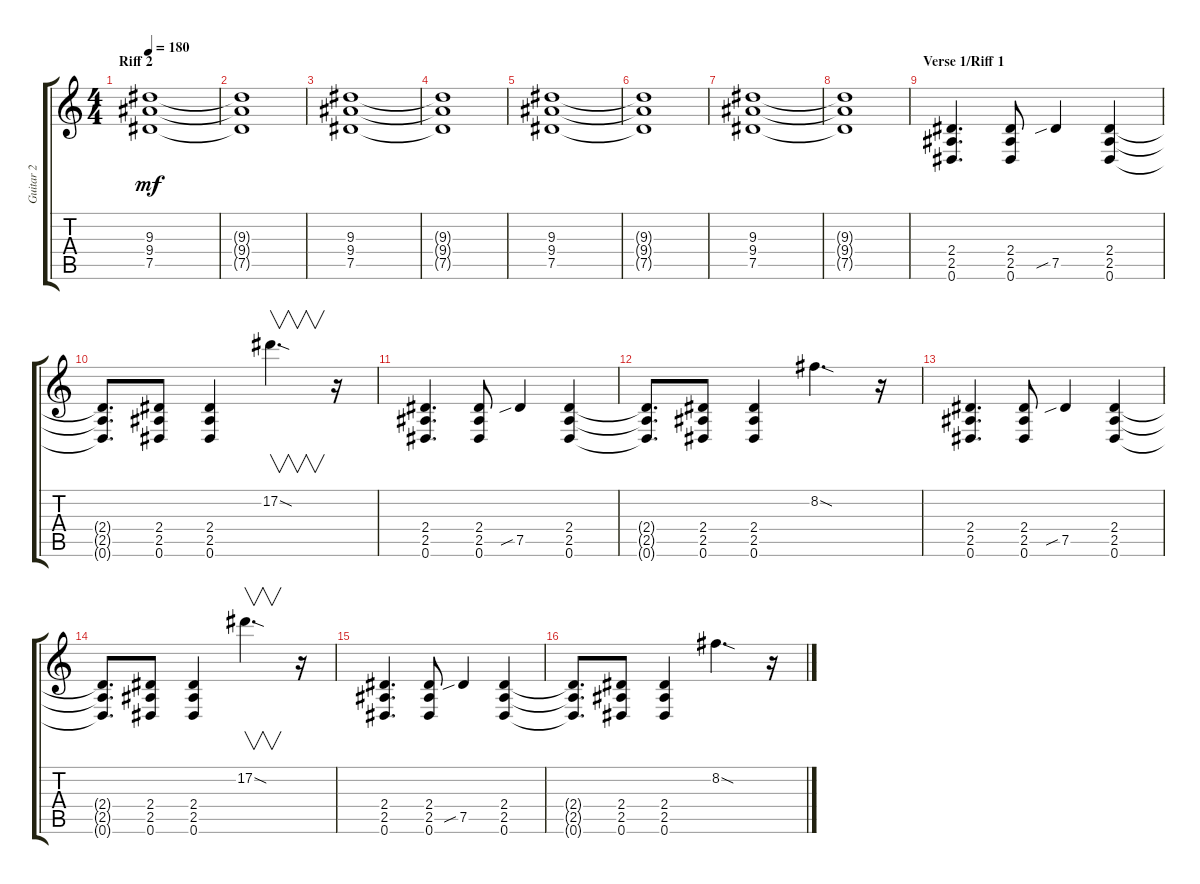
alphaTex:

\track ("Guitar 2" "Guitar 2") {instrument distortionguitar}
\staff {score tabs}
\tuning (Eb4 Bb3 Gb3 Db3 Ab2 Eb2) {hide}
\ts (4 4)
\section ("" "Riff 2")
\tempo 180
\clef g2
\ks c
(9.3 9.4 7.5).1{dy mf} |
(9.3{t} 9.4{t} 7.5{t}).1 |
(9.3 9.4 7.5).1 |
(9.3{t} 9.4{t} 7.5{t}).1 |
(9.3 9.4 7.5).1 |
(9.3{t} 9.4{t} 7.5{t}).1 |
(9.3 9.4 7.5).1 |
(9.3{t} 9.4{t} 7.5{t}).1 |
\section ("" "Verse 1/Riff 1")
(2.4 2.5 0.6).4{d} (2.4 2.5 0.6).8 7.5{sib}.4 (2.4 2.5 0.6).4 |
(2.4{t} 2.5{t} 0.6{t}).8{d} (2.4 2.5 0.6).8 (2.4 2.5 0.6).4 17.2{sod}.4{v d} r.16 |
(2.4 2.5 0.6).4{d} (2.4 2.5 0.6).8 7.5{sib}.4 (2.4 2.5 0.6).4 |
(2.4{t} 2.5{t} 0.6{t}).8{d} (2.4 2.5 0.6).8 (2.4 2.5 0.6).4 8.2{sod}.4{d} r.16 |
(2.4 2.5 0.6).4{d} (2.4 2.5 0.6).8 7.5{sib}.4 (2.4 2.5 0.6).4 |
(2.4{t} 2.5{t} 0.6{t}).8{d} (2.4 2.5 0.6).8 (2.4 2.5 0.6).4 17.2{sod}.4{v d} r.16 |
(2.4 2.5 0.6).4{d} (2.4 2.5 0.6).8 7.5{sib}.4 (2.4 2.5 0.6).4 |
(2.4{t} 2.5{t} 0.6{t}).8{d} (2.4 2.5 0.6).8 (2.4 2.5 0.6).4 8.2{sod}.4{d} r.16
